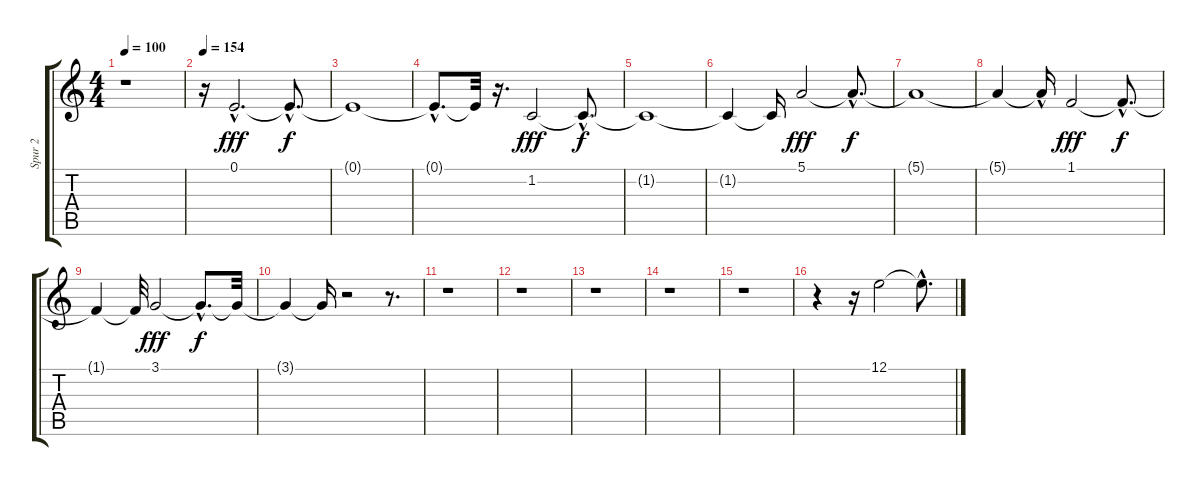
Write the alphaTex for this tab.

\track ("Spur 2" "Spur 2") {instrument pad8sweep}
\staff {score tabs}
\tuning (E4 B3 G3 D3 A2 E2) {hide}
\ts (4 4)
\tempo 100
\clef g2
\ks c
r.1{dy fff instrument pad8sweep} |
\tempo 154
r.16 0.1{hac}.2{d} 0.1{hac t}.8{d dy f} |
0.1{t}.1 |
0.1{hac t}.8{d} 0.1{t}.32 r.16{d} 1.2.2{dy fff} 1.2{hac t}.8{d dy f} |
1.2{t}.1 |
1.2{t}.4 1.2{t}.16 5.1.2{dy fff} 5.1{hac t}.8{d dy f} |
5.1{t}.1 |
5.1{t}.4 5.1{hac t}.16 1.1.2{dy fff} 1.1{hac t}.8{d dy f} |
1.1{t}.4 1.1{t}.32 3.1.2{dy fff} 3.1{hac t}.8{d dy f} 3.1{t}.32 |
3.1{t}.4 3.1{t}.16 r.2 r.8{d} |
r.1 |
r.1 |
r.1 |
r.1 |
r.1 |
r.4 r.16 12.1.2 12.1{hac t}.8{d}
